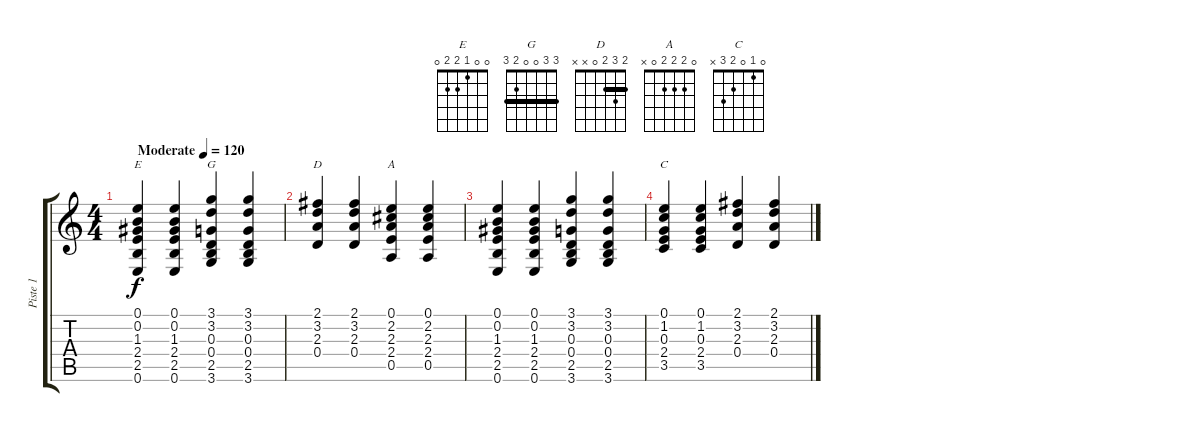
\track ("Piste 1" "Piste 1") {instrument acousticguitarsteel}
\staff {score tabs}
\tuning (E4 B3 G3 D3 A2 E2) {hide}
\chord ("E" 0 0 1 2 2 0)
\chord ("G" 3 3 0 0 2 3) {barre 3}
\chord ("D" 2 3 2 0 x x) {barre 2}
\chord ("A" 0 2 2 2 0 x)
\chord ("C" 0 1 0 2 3 x)
\ts (4 4)
\tempo (120 "Moderate")
\clef g2
\ks c
(0.1 0.2 1.3 2.4 2.5 0.6).4{ch "E" dy f instrument acousticguitarsteel} (0.1 0.2 1.3 2.4 2.5 0.6).4 (3.1 3.2 0.3 0.4 2.5 3.6).4{ch "G"} (3.1 3.2 0.3 0.4 2.5 3.6).4 |
(2.1 3.2 2.3 0.4).4{ch "D"} (2.1 3.2 2.3 0.4).4 (0.1 2.2 2.3 2.4 0.5).4{ch "A"} (0.1 2.2 2.3 2.4 0.5).4 |
(0.1 0.2 1.3 2.4 2.5 0.6).4 (0.1 0.2 1.3 2.4 2.5 0.6).4 (3.1 3.2 0.3 0.4 2.5 3.6).4 (3.1 3.2 0.3 0.4 2.5 3.6).4 |
(0.1 1.2 0.3 2.4 3.5).4{ch "C"} (0.1 1.2 0.3 2.4 3.5).4 (2.1 3.2 2.3 0.4).4 (2.1 3.2 2.3 0.4).4
